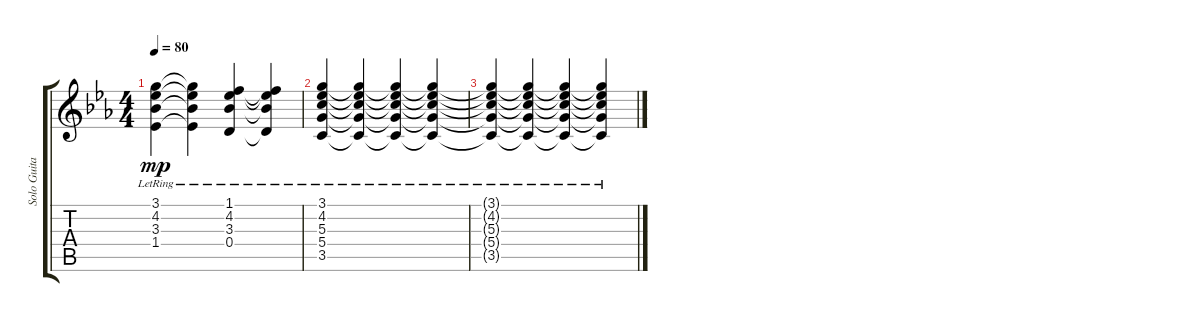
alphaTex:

\track ("Solo Guitar" "Solo Guita") {instrument electricguitarclean}
\staff {score tabs}
\tuning (E4 B3 G3 D3 A2 E2) {hide}
\ts (4 4)
\tempo 80
\clef g2
\ks eb
(3.1{lr} 4.2{lr} 3.3{lr} 1.4{lr}).4{dy mp} (3.1{lr t} 4.2{lr t} 3.3{lr t} 1.4{lr t}).4 (1.1{lr} 4.2{lr} 3.3{lr} 0.4{lr}).4 (1.1{lr t} 4.2{lr t} 3.3{lr t} 0.4{lr t}).4 |
(3.1{lr} 4.2{lr} 5.3{lr} 5.4{lr} 3.5{lr}).4 (3.1{lr t} 4.2{lr t} 5.3{lr t} 5.4{lr t} 3.5{lr t}).4 (3.1{lr t} 4.2{lr t} 5.3{lr t} 5.4{lr t} 3.5{lr t}).4 (3.1{lr t} 4.2{lr t} 5.3{lr t} 5.4{lr t} 3.5{lr t}).4 |
(3.1{lr t} 4.2{lr t} 5.3{lr t} 5.4{lr t} 3.5{lr t}).4 (3.1{lr t} 4.2{lr t} 5.3{lr t} 5.4{lr t} 3.5{lr t}).4 (3.1{lr t} 4.2{lr t} 5.3{lr t} 5.4{lr t} 3.5{lr t}).4 (3.1{lr t} 4.2{lr t} 5.3{lr t} 5.4{lr t} 3.5{lr t}).4
